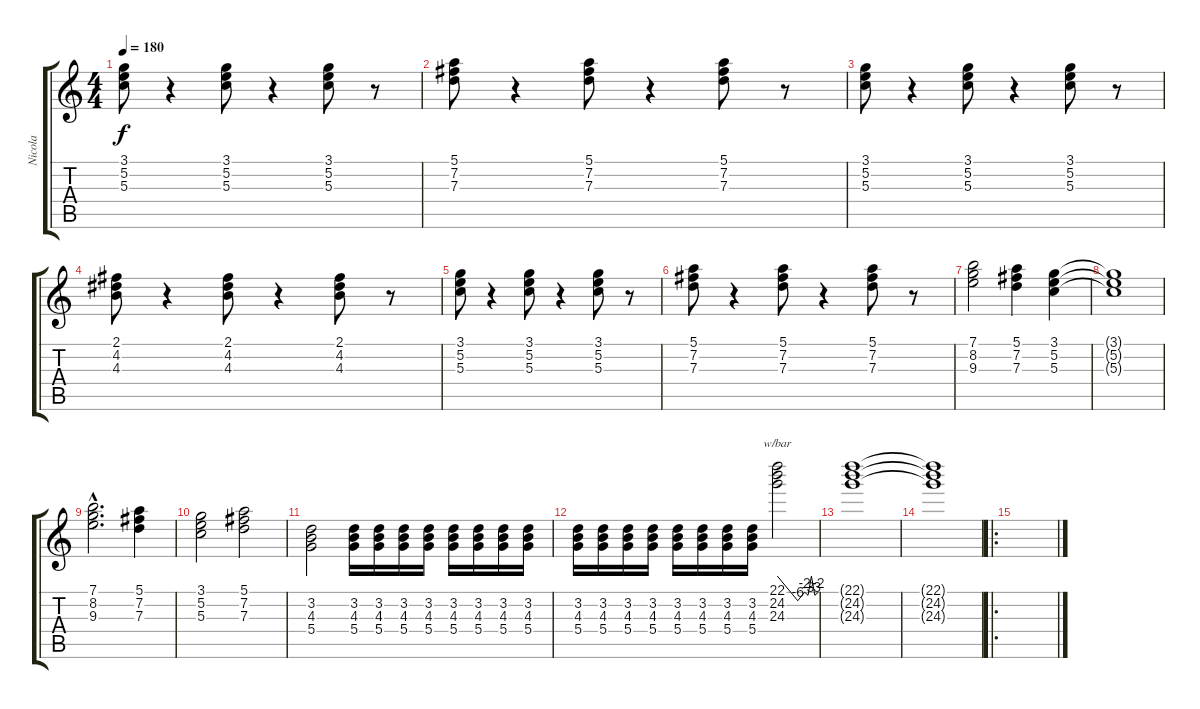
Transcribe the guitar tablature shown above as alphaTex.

\track ("Nicola" "Nicola") {instrument electricguitarclean}
\staff {score tabs}
\tuning (E4 B3 G3 D3 A2 E2) {hide}
\ts (4 4)
\tempo 180
\clef g2
\ks c
(3.1 5.2 5.3).8{dy f instrument distortionguitar} r.4 (3.1 5.2 5.3).8 r.4 (3.1 5.2 5.3).8 r.8 |
(5.1 7.2 7.3).8 r.4 (5.1 7.2 7.3).8 r.4 (5.1 7.2 7.3).8 r.8 |
(3.1 5.2 5.3).8 r.4 (3.1 5.2 5.3).8 r.4 (3.1 5.2 5.3).8 r.8 |
(2.1 4.2 4.3).8 r.4 (2.1 4.2 4.3).8 r.4 (2.1 4.2 4.3).8 r.8 |
(3.1 5.2 5.3).8 r.4 (3.1 5.2 5.3).8 r.4 (3.1 5.2 5.3).8 r.8 |
(5.1 7.2 7.3).8 r.4 (5.1 7.2 7.3).8 r.4 (5.1 7.2 7.3).8 r.8 |
(7.1 8.2 9.3).2 (5.1 7.2 7.3).4 (3.1 5.2 5.3).4 |
(3.1{t} 5.2{t} 5.3{t}).1 |
(7.1{hac} 8.2{hac} 9.3{hac}).2{d} (5.1 7.2 7.3).4 |
(3.1 5.2 5.3).2 (5.1 7.2 7.3).2 |
(3.2 4.3 5.4).2{instrument distortionguitar} (3.2 4.3 5.4).16 (3.2 4.3 5.4).16 (3.2 4.3 5.4).16 (3.2 4.3 5.4).16 (3.2 4.3 5.4).16 (3.2 4.3 5.4).16 (3.2 4.3 5.4).16 (3.2 4.3 5.4).16 |
(3.2 4.3 5.4).16 (3.2 4.3 5.4).16 (3.2 4.3 5.4).16 (3.2 4.3 5.4).16 (3.2 4.3 5.4).16 (3.2 4.3 5.4).16 (3.2 4.3 5.4).16 (3.2 4.3 5.4).16 (22.1 24.2 24.3).2{tbe (custom default 0 0 30 -24 40 -8 45 -12 50 0 55 -12 60 -8)} |
(22.1{t} 24.2{t} 24.3{t}).1 |
(22.1{t} 24.2{t} 24.3{t}).1 |
\ro
